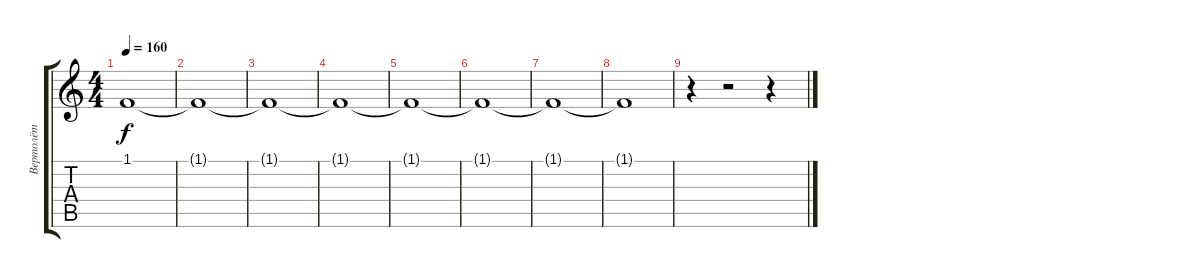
\track ("Вертолёт" "Вертолёт") {instrument helicopter}
\staff {score tabs}
\tuning (E4 B3 G3 D3 A2 E2) {hide}
\ts (4 4)
\tempo 160
\clef g2
\ks c
1.1{t}.1{dy f} |
1.1{t}.1 |
1.1{t}.1 |
1.1{t}.1 |
1.1{t}.1 |
1.1{t}.1 |
1.1{t}.1 |
1.1{t}.1 |
r.4 r.2 r.4
